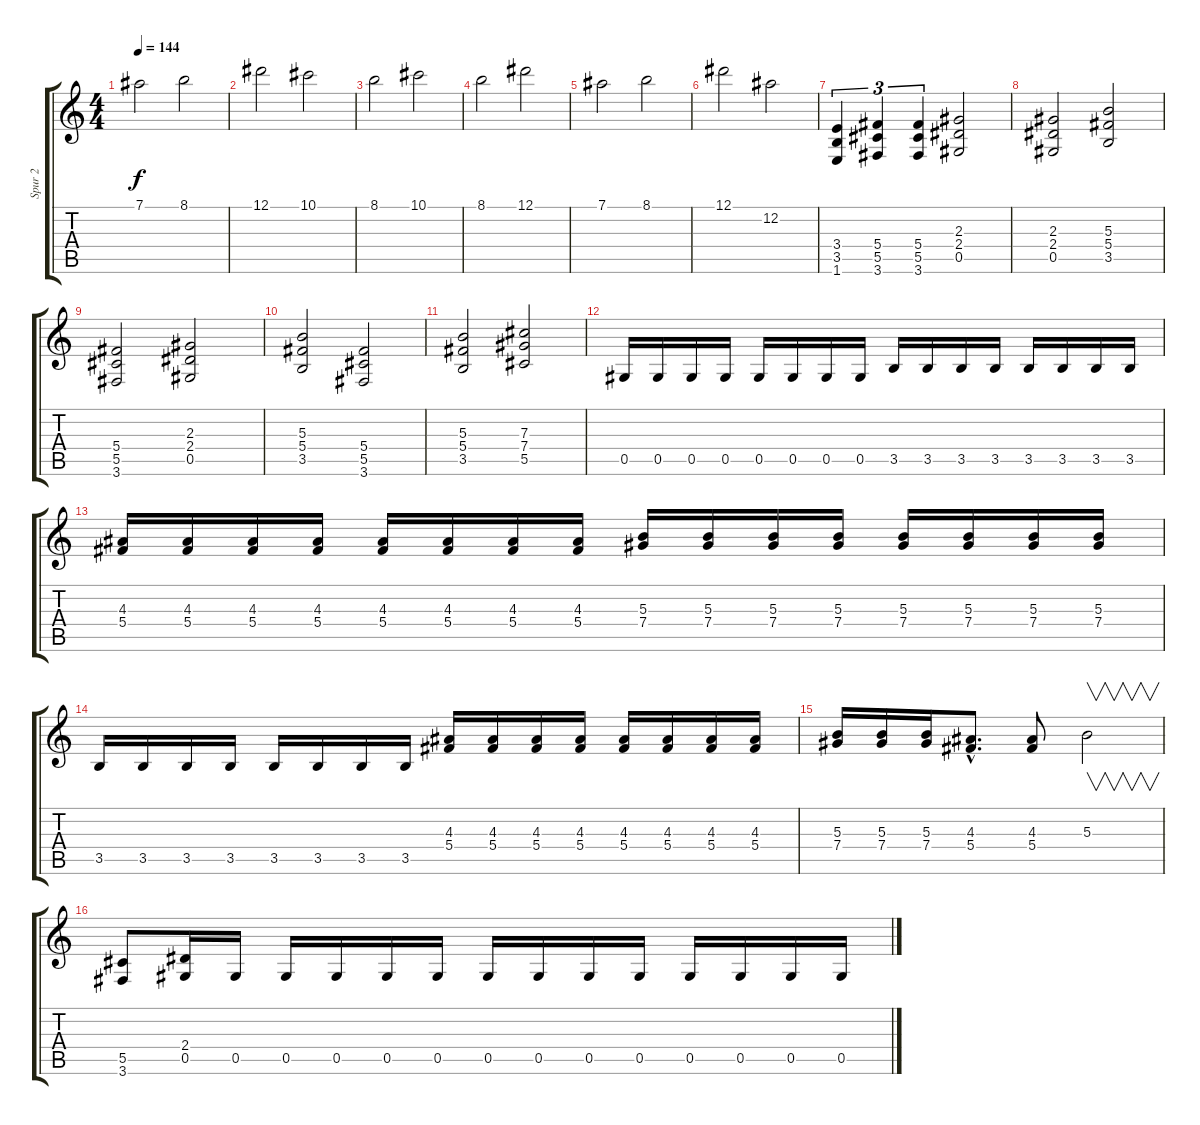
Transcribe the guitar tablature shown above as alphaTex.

\track ("Spur 2" "Spur 2") {instrument distortionguitar}
\staff {score tabs}
\tuning (Eb4 Bb3 Gb3 Db3 Ab2 Eb2) {hide}
\ts (4 4)
\tempo 144
\clef g2
\ks c
7.1.2{dy f} 8.1.2 |
12.1.2 10.1.2 |
8.1.2 10.1.2 |
8.1.2 12.1.2 |
7.1.2 8.1.2 |
12.1.2 12.2.2 |
(3.4 3.5 1.6).4{tu (3 2)} (5.4 5.5 3.6).4{tu (3 2)} (5.4 5.5 3.6).4{tu (3 2)} (2.3 2.4 0.5).2 |
(2.3 2.4 0.5).2 (5.3 5.4 3.5).2 |
(5.4 5.5 3.6).2 (2.3 2.4 0.5).2 |
(5.3 5.4 3.5).2 (5.4 5.5 3.6).2 |
(5.3 5.4 3.5).2 (7.3 7.4 5.5).2 |
0.5.16 0.5.16 0.5.16 0.5.16 0.5.16 0.5.16 0.5.16 0.5.16 3.5.16 3.5.16 3.5.16 3.5.16 3.5.16 3.5.16 3.5.16 3.5.16 |
(4.3 5.4).16 (4.3 5.4).16 (4.3 5.4).16 (4.3 5.4).16 (4.3 5.4).16 (4.3 5.4).16 (4.3 5.4).16 (4.3 5.4).16 (5.3 7.4).16 (5.3 7.4).16 (5.3 7.4).16 (5.3 7.4).16 (5.3 7.4).16 (5.3 7.4).16 (5.3 7.4).16 (5.3 7.4).16 |
3.5.16 3.5.16 3.5.16 3.5.16 3.5.16 3.5.16 3.5.16 3.5.16 (4.3 5.4).16 (4.3 5.4).16 (4.3 5.4).16 (4.3 5.4).16 (4.3 5.4).16 (4.3 5.4).16 (4.3 5.4).16 (4.3 5.4).16 |
(5.3 7.4).16 (5.3 7.4).16 (5.3 7.4).16 (4.3{hac} 5.4{hac}).8{d} (4.3 5.4).8 5.3.2{v} |
(5.5 3.6).8 (2.4 0.5).16 0.5.16 0.5.16 0.5.16 0.5.16 0.5.16 0.5.16 0.5.16 0.5.16 0.5.16 0.5.16 0.5.16 0.5.16 0.5.16
